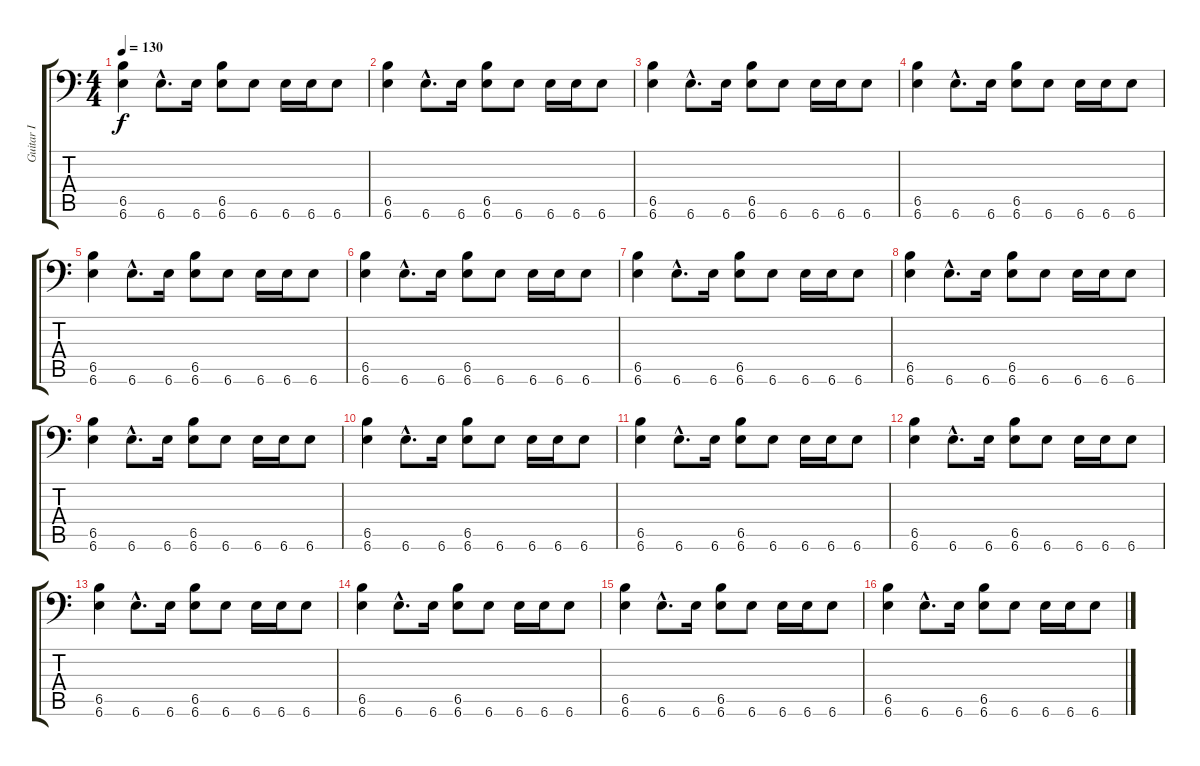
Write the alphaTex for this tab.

\track ("Guitar I" "Guitar I") {instrument distortionguitar}
\staff {score tabs}
\tuning (C4 G3 Eb3 Bb2 F2 Bb1) {hide}
\ts (4 4)
\tempo 130
\clef f4
\ks c
(6.5 6.6).4{dy f} 6.6{hac}.8{d} 6.6.16 (6.5 6.6).8 6.6.8 6.6.16 6.6.16 6.6.8 |
(6.5 6.6).4 6.6{hac}.8{d} 6.6.16 (6.5 6.6).8 6.6.8 6.6.16 6.6.16 6.6.8 |
(6.5 6.6).4 6.6{hac}.8{d} 6.6.16 (6.5 6.6).8 6.6.8 6.6.16 6.6.16 6.6.8 |
(6.5 6.6).4 6.6{hac}.8{d} 6.6.16 (6.5 6.6).8 6.6.8 6.6.16 6.6.16 6.6.8 |
(6.5 6.6).4 6.6{hac}.8{d} 6.6.16 (6.5 6.6).8 6.6.8 6.6.16 6.6.16 6.6.8 |
(6.5 6.6).4 6.6{hac}.8{d} 6.6.16 (6.5 6.6).8 6.6.8 6.6.16 6.6.16 6.6.8 |
(6.5 6.6).4 6.6{hac}.8{d} 6.6.16 (6.5 6.6).8 6.6.8 6.6.16 6.6.16 6.6.8 |
(6.5 6.6).4 6.6{hac}.8{d} 6.6.16 (6.5 6.6).8 6.6.8 6.6.16 6.6.16 6.6.8 |
(6.5 6.6).4 6.6{hac}.8{d} 6.6.16 (6.5 6.6).8 6.6.8 6.6.16 6.6.16 6.6.8 |
(6.5 6.6).4 6.6{hac}.8{d} 6.6.16 (6.5 6.6).8 6.6.8 6.6.16 6.6.16 6.6.8 |
(6.5 6.6).4 6.6{hac}.8{d} 6.6.16 (6.5 6.6).8 6.6.8 6.6.16 6.6.16 6.6.8 |
(6.5 6.6).4 6.6{hac}.8{d} 6.6.16 (6.5 6.6).8 6.6.8 6.6.16 6.6.16 6.6.8 |
(6.5 6.6).4 6.6{hac}.8{d} 6.6.16 (6.5 6.6).8 6.6.8 6.6.16 6.6.16 6.6.8 |
(6.5 6.6).4 6.6{hac}.8{d} 6.6.16 (6.5 6.6).8 6.6.8 6.6.16 6.6.16 6.6.8 |
(6.5 6.6).4 6.6{hac}.8{d} 6.6.16 (6.5 6.6).8 6.6.8 6.6.16 6.6.16 6.6.8 |
(6.5 6.6).4 6.6{hac}.8{d} 6.6.16 (6.5 6.6).8 6.6.8 6.6.16 6.6.16 6.6.8
